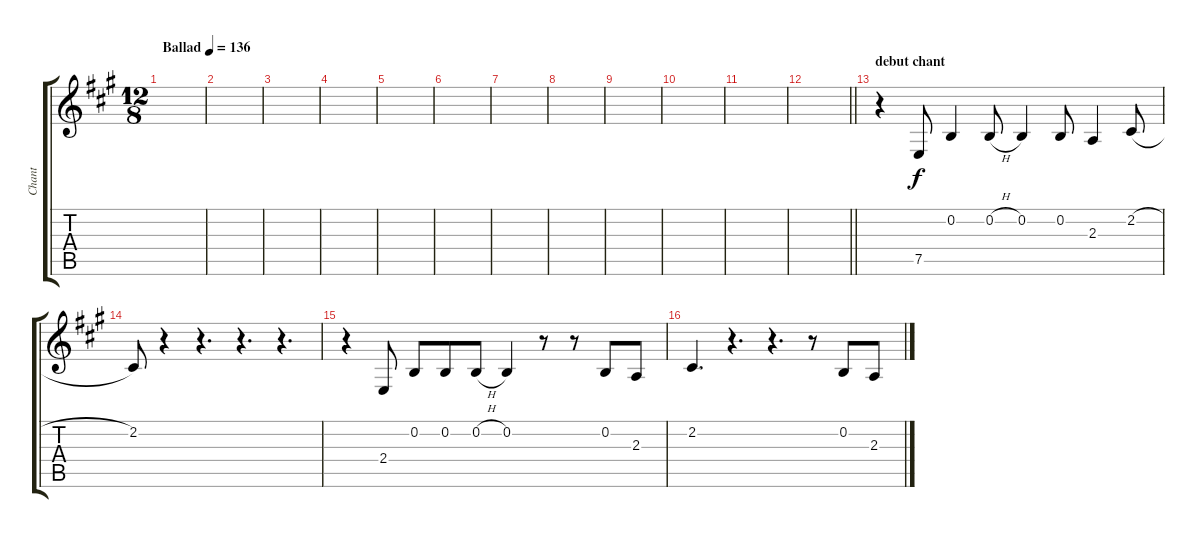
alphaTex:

\track ("Chant" "Chant") {instrument honkytonkpiano}
\staff {score tabs}
\tuning (E4 B3 G3 D3 A2 E2) {hide}
\ts (12 8)
\tempo (136 "Ballad")
\clef g2
\ks a
|
|
|
|
|
|
|
|
|
|
|
\barLineRight lightlight
|
\section ("" "debut chant")
r.4 7.5.8 0.2.4 0.2{h}.8 0.2.4 0.2.8 2.3.4 2.2{h}.8 |
2.2.8 r.4 r.4{d} r.4{d} r.4{d} |
r.4 2.4.8 0.2.8 0.2.8 0.2{h}.8 0.2.4 r.8 r.8 0.2.8 2.3.8 |
2.2.4{d} r.4{d} r.4{d} r.8 0.2.8 2.3.8
